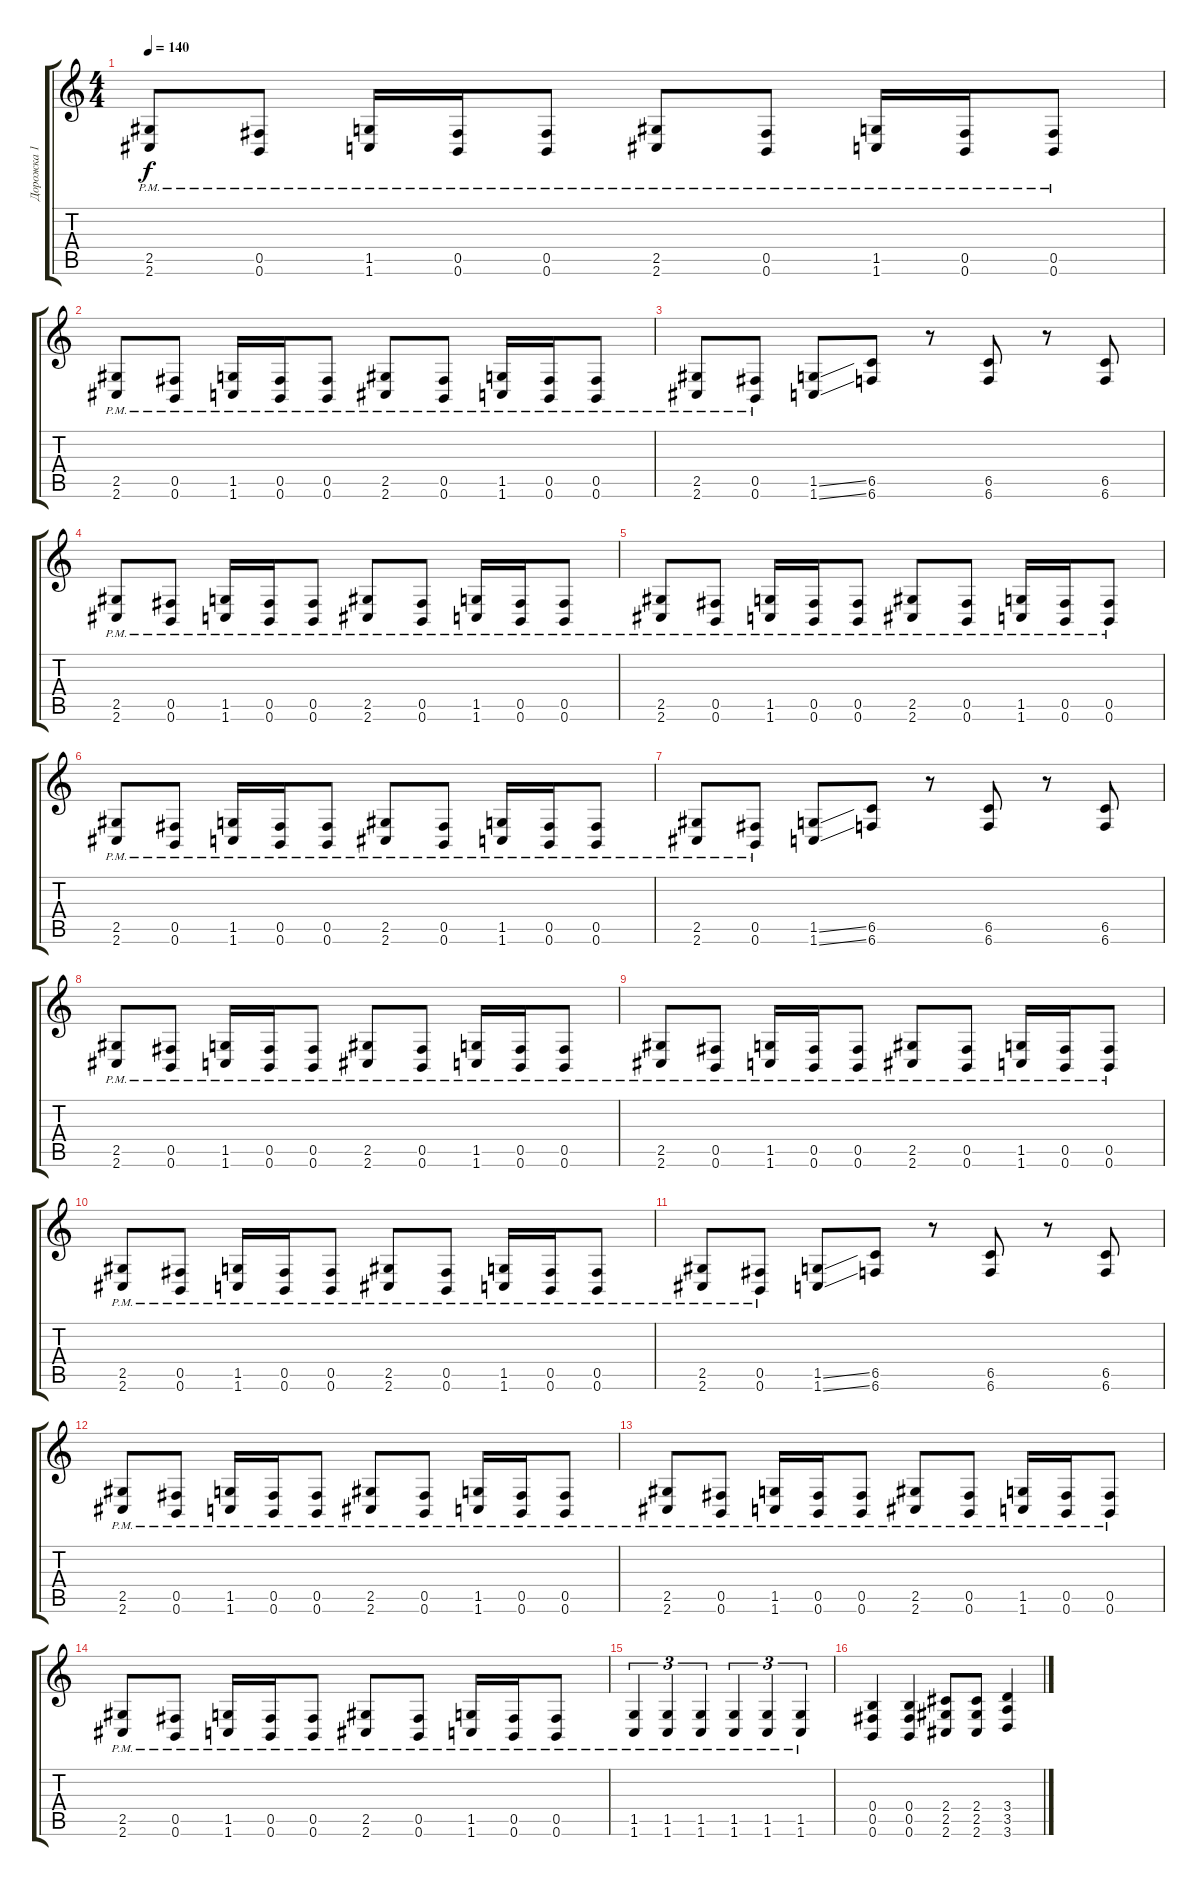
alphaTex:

\track ("Дорожка 1" "Дорожка 1") {instrument distortionguitar}
\staff {score tabs}
\tuning (Db4 Ab3 E3 B2 Gb2 B1) {hide}
\ts (4 4)
\tempo 140
\clef g2
\ks c
(2.5{pm} 2.6{pm}).8{dy f} (0.5{pm} 0.6{pm}).8 (1.5{pm} 1.6{pm}).16 (0.5{pm} 0.6{pm}).16 (0.5{pm} 0.6{pm}).8 (2.5{pm} 2.6{pm}).8 (0.5{pm} 0.6{pm}).8 (1.5{pm} 1.6{pm}).16 (0.5{pm} 0.6{pm}).16 (0.5{pm} 0.6{pm}).8 |
(2.5{pm} 2.6{pm}).8 (0.5{pm} 0.6{pm}).8 (1.5{pm} 1.6{pm}).16 (0.5{pm} 0.6{pm}).16 (0.5{pm} 0.6{pm}).8 (2.5{pm} 2.6{pm}).8 (0.5{pm} 0.6{pm}).8 (1.5{pm} 1.6{pm}).16 (0.5{pm} 0.6{pm}).16 (0.5{pm} 0.6{pm}).8 |
(2.5{pm} 2.6{pm}).8 (0.5{pm} 0.6{pm}).8 (1.5{ss} 1.6{ss}).8 (6.5 6.6).8 r.8 (6.5 6.6).8 r.8 (6.5 6.6).8 |
(2.5{pm} 2.6{pm}).8 (0.5{pm} 0.6{pm}).8 (1.5{pm} 1.6{pm}).16 (0.5{pm} 0.6{pm}).16 (0.5{pm} 0.6{pm}).8 (2.5{pm} 2.6{pm}).8 (0.5{pm} 0.6{pm}).8 (1.5{pm} 1.6{pm}).16 (0.5{pm} 0.6{pm}).16 (0.5{pm} 0.6{pm}).8 |
(2.5{pm} 2.6{pm}).8 (0.5{pm} 0.6{pm}).8 (1.5{pm} 1.6{pm}).16 (0.5{pm} 0.6{pm}).16 (0.5{pm} 0.6{pm}).8 (2.5{pm} 2.6{pm}).8 (0.5{pm} 0.6{pm}).8 (1.5{pm} 1.6{pm}).16 (0.5{pm} 0.6{pm}).16 (0.5{pm} 0.6{pm}).8 |
(2.5{pm} 2.6{pm}).8 (0.5{pm} 0.6{pm}).8 (1.5{pm} 1.6{pm}).16 (0.5{pm} 0.6{pm}).16 (0.5{pm} 0.6{pm}).8 (2.5{pm} 2.6{pm}).8 (0.5{pm} 0.6{pm}).8 (1.5{pm} 1.6{pm}).16 (0.5{pm} 0.6{pm}).16 (0.5{pm} 0.6{pm}).8 |
(2.5{pm} 2.6{pm}).8 (0.5{pm} 0.6{pm}).8 (1.5{ss} 1.6{ss}).8 (6.5 6.6).8 r.8 (6.5 6.6).8 r.8 (6.5 6.6).8 |
(2.5{pm} 2.6{pm}).8 (0.5{pm} 0.6{pm}).8 (1.5{pm} 1.6{pm}).16 (0.5{pm} 0.6{pm}).16 (0.5{pm} 0.6{pm}).8 (2.5{pm} 2.6{pm}).8 (0.5{pm} 0.6{pm}).8 (1.5{pm} 1.6{pm}).16 (0.5{pm} 0.6{pm}).16 (0.5{pm} 0.6{pm}).8 |
(2.5{pm} 2.6{pm}).8 (0.5{pm} 0.6{pm}).8 (1.5{pm} 1.6{pm}).16 (0.5{pm} 0.6{pm}).16 (0.5{pm} 0.6{pm}).8 (2.5{pm} 2.6{pm}).8 (0.5{pm} 0.6{pm}).8 (1.5{pm} 1.6{pm}).16 (0.5{pm} 0.6{pm}).16 (0.5{pm} 0.6{pm}).8 |
(2.5{pm} 2.6{pm}).8 (0.5{pm} 0.6{pm}).8 (1.5{pm} 1.6{pm}).16 (0.5{pm} 0.6{pm}).16 (0.5{pm} 0.6{pm}).8 (2.5{pm} 2.6{pm}).8 (0.5{pm} 0.6{pm}).8 (1.5{pm} 1.6{pm}).16 (0.5{pm} 0.6{pm}).16 (0.5{pm} 0.6{pm}).8 |
(2.5{pm} 2.6{pm}).8 (0.5{pm} 0.6{pm}).8 (1.5{ss} 1.6{ss}).8 (6.5 6.6).8 r.8 (6.5 6.6).8 r.8 (6.5 6.6).8 |
(2.5{pm} 2.6{pm}).8 (0.5{pm} 0.6{pm}).8 (1.5{pm} 1.6{pm}).16 (0.5{pm} 0.6{pm}).16 (0.5{pm} 0.6{pm}).8 (2.5{pm} 2.6{pm}).8 (0.5{pm} 0.6{pm}).8 (1.5{pm} 1.6{pm}).16 (0.5{pm} 0.6{pm}).16 (0.5{pm} 0.6{pm}).8 |
(2.5{pm} 2.6{pm}).8 (0.5{pm} 0.6{pm}).8 (1.5{pm} 1.6{pm}).16 (0.5{pm} 0.6{pm}).16 (0.5{pm} 0.6{pm}).8 (2.5{pm} 2.6{pm}).8 (0.5{pm} 0.6{pm}).8 (1.5{pm} 1.6{pm}).16 (0.5{pm} 0.6{pm}).16 (0.5{pm} 0.6{pm}).8 |
(2.5{pm} 2.6{pm}).8 (0.5{pm} 0.6{pm}).8 (1.5{pm} 1.6{pm}).16 (0.5{pm} 0.6{pm}).16 (0.5{pm} 0.6{pm}).8 (2.5{pm} 2.6{pm}).8 (0.5{pm} 0.6{pm}).8 (1.5{pm} 1.6{pm}).16 (0.5{pm} 0.6{pm}).16 (0.5{pm} 0.6{pm}).8 |
(1.5{pm} 1.6{pm}).4{tu (3 2)} (1.5{pm} 1.6{pm}).4{tu (3 2)} (1.5{pm} 1.6{pm}).4{tu (3 2)} (1.5{pm} 1.6{pm}).4{tu (3 2)} (1.5{pm} 1.6{pm}).4{tu (3 2)} (1.5{pm} 1.6{pm}).4{tu (3 2)} |
(0.4 0.5 0.6).4 (0.4 0.5 0.6).4 (2.4 2.5 2.6).8 (2.4 2.5 2.6).8 (3.4 3.5 3.6).4
